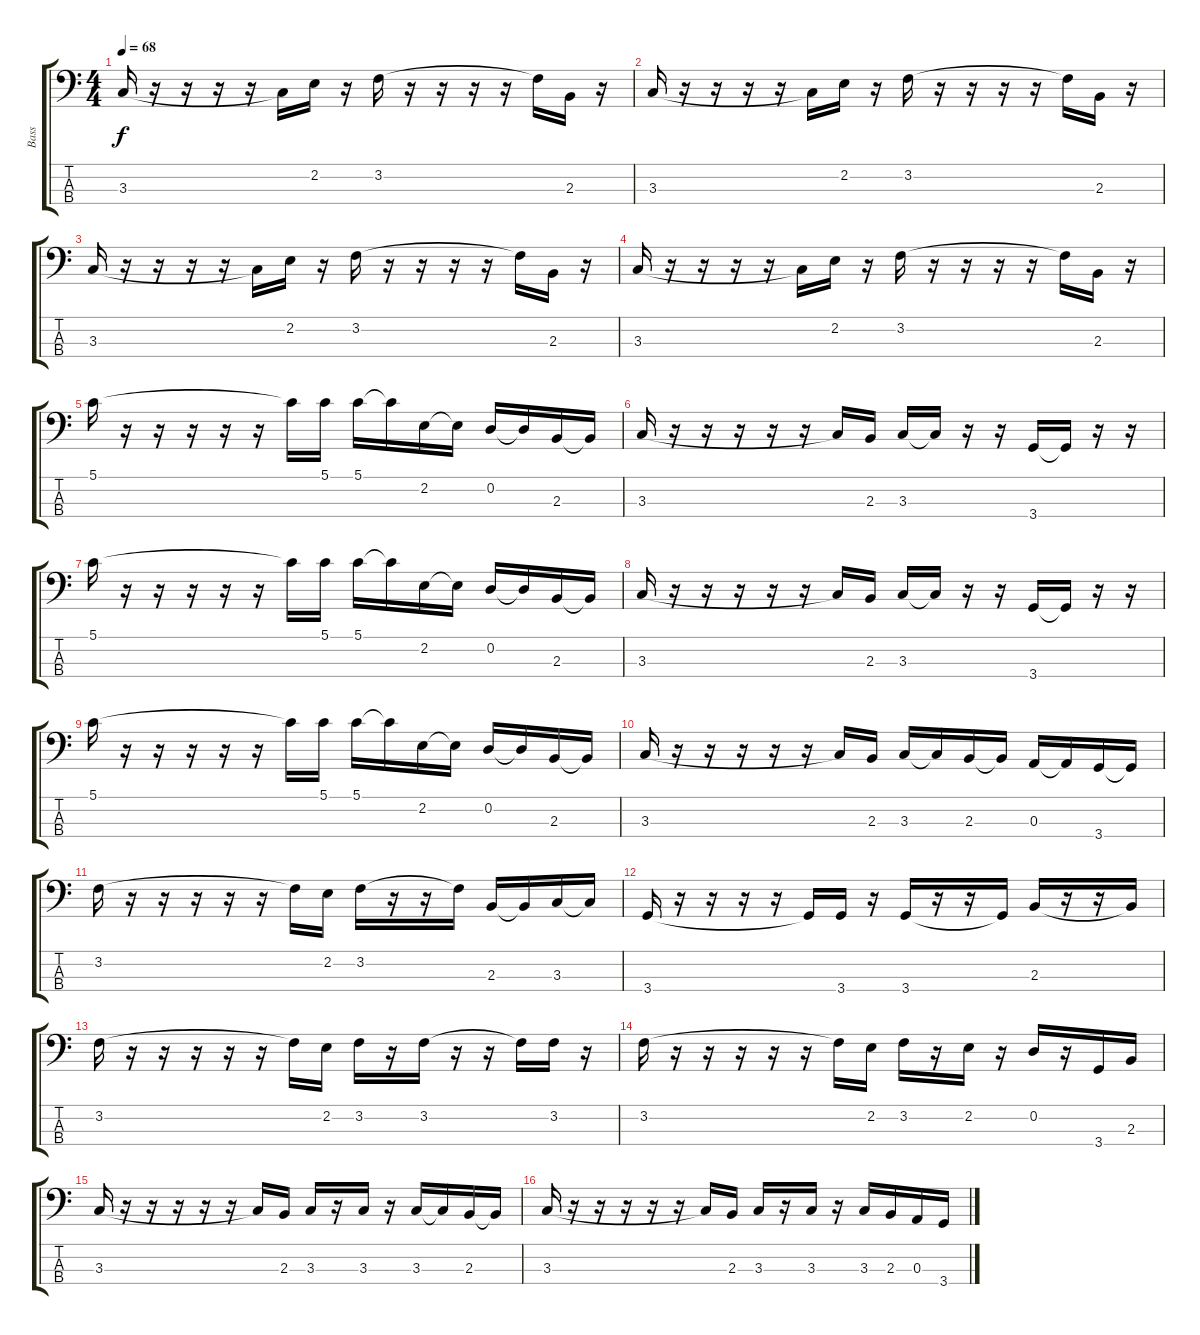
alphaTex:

\track ("Bass" "Bass") {instrument electricbassfinger}
\staff {score tabs}
\tuning (G2 D2 A1 E1) {hide}
\ts (4 4)
\tempo 68
\clef f4
\ks c
3.3.16{dy f} r.16 r.16 r.16 r.16 3.3{t}.16 2.2.16 r.16 3.2.16 r.16 r.16 r.16 r.16 3.2{t}.16 2.3.16 r.16 |
3.3.16 r.16 r.16 r.16 r.16 3.3{t}.16 2.2.16 r.16 3.2.16 r.16 r.16 r.16 r.16 3.2{t}.16 2.3.16 r.16 |
3.3.16 r.16 r.16 r.16 r.16 3.3{t}.16 2.2.16 r.16 3.2.16 r.16 r.16 r.16 r.16 3.2{t}.16 2.3.16 r.16 |
3.3.16 r.16 r.16 r.16 r.16 3.3{t}.16 2.2.16 r.16 3.2.16 r.16 r.16 r.16 r.16 3.2{t}.16 2.3.16 r.16 |
5.1.16 r.16 r.16 r.16 r.16 r.16 5.1{t}.16 5.1.16 5.1.16 5.1{t}.16 2.2.16 2.2{t}.16 0.2.16 0.2{t}.16 2.3.16 2.3{t}.16 |
3.3.16 r.16 r.16 r.16 r.16 r.16 3.3{t}.16 2.3.16 3.3.16 3.3{t}.16 r.16 r.16 3.4.16 3.4{t}.16 r.16 r.16 |
5.1.16 r.16 r.16 r.16 r.16 r.16 5.1{t}.16 5.1.16 5.1.16 5.1{t}.16 2.2.16 2.2{t}.16 0.2.16 0.2{t}.16 2.3.16 2.3{t}.16 |
3.3.16 r.16 r.16 r.16 r.16 r.16 3.3{t}.16 2.3.16 3.3.16 3.3{t}.16 r.16 r.16 3.4.16 3.4{t}.16 r.16 r.16 |
5.1.16 r.16 r.16 r.16 r.16 r.16 5.1{t}.16 5.1.16 5.1.16 5.1{t}.16 2.2.16 2.2{t}.16 0.2.16 0.2{t}.16 2.3.16 2.3{t}.16 |
3.3.16 r.16 r.16 r.16 r.16 r.16 3.3{t}.16 2.3.16 3.3.16 3.3{t}.16 2.3.16 2.3{t}.16 0.3.16 0.3{t}.16 3.4.16 3.4{t}.16 |
3.2.16 r.16 r.16 r.16 r.16 r.16 3.2{t}.16 2.2.16 3.2.16 r.16 r.16 3.2{t}.16 2.3.16 2.3{t}.16 3.3.16 3.3{t}.16 |
3.4.16 r.16 r.16 r.16 r.16 3.4{t}.16 3.4.16 r.16 3.4.16 r.16 r.16 3.4{t}.16 2.3.16 r.16 r.16 2.3{t}.16 |
3.2.16 r.16 r.16 r.16 r.16 r.16 3.2{t}.16 2.2.16 3.2.16 r.16 3.2.16 r.16 r.16 3.2{t}.16 3.2.16 r.16 |
3.2.16 r.16 r.16 r.16 r.16 r.16 3.2{t}.16 2.2.16 3.2.16 r.16 2.2.16 r.16 0.2.16 r.16 3.4.16 2.3.16 |
3.3.16 r.16 r.16 r.16 r.16 r.16 3.3{t}.16 2.3.16 3.3.16 r.16 3.3.16 r.16 3.3.16 3.3{t}.16 2.3.16 2.3{t}.16 |
3.3.16 r.16 r.16 r.16 r.16 r.16 3.3{t}.16 2.3.16 3.3.16 r.16 3.3.16 r.16 3.3.16 2.3.16 0.3.16 3.4.16
